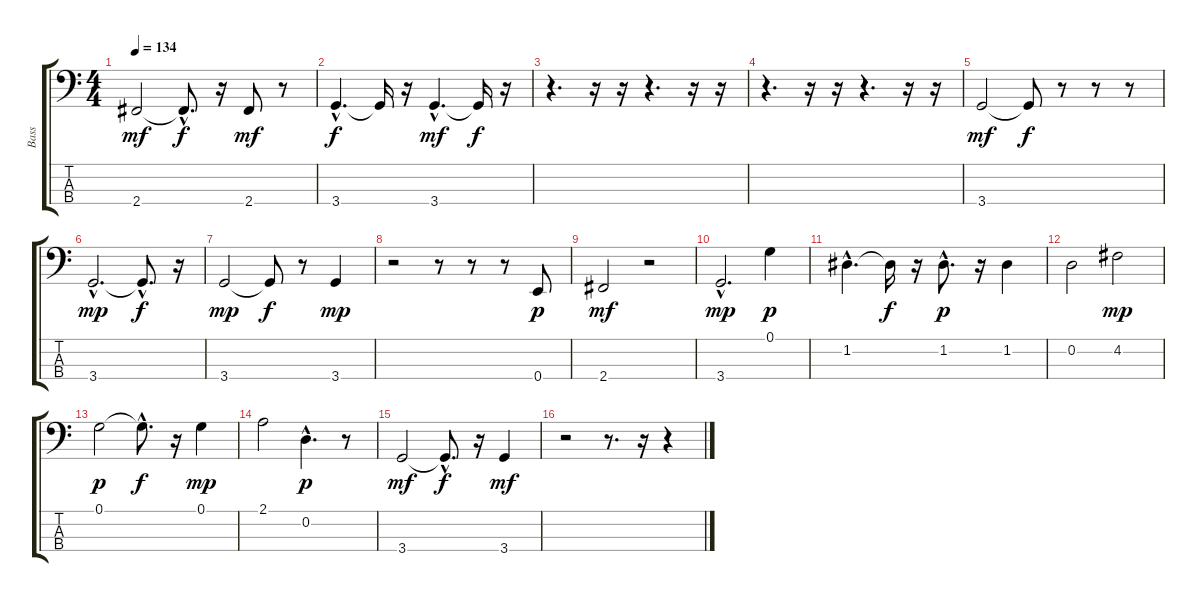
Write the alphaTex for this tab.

\track ("Bass" "Bass") {instrument acousticbass}
\staff {score tabs}
\tuning (G2 D2 A1 E1) {hide}
\ts (4 4)
\tempo 134
\clef f4
\ks c
2.4.2{dy mf} 2.4{hac t}.8{d dy f} r.16 2.4.8{dy mf} r.8 |
3.4{hac}.4{d dy f} 3.4{t}.16 r.16 3.4{hac}.4{d dy mf} 3.4{t}.16{dy f} r.16 |
r.4{d} r.16 r.16 r.4{d} r.16 r.16 |
r.4{d} r.16 r.16 r.4{d} r.16 r.16 |
3.4.2{dy mf} 3.4{t}.8{dy f} r.8 r.8 r.8 |
3.4{hac}.2{d dy mp} 3.4{hac t}.8{d dy f} r.16 |
3.4.2{dy mp} 3.4{t}.8{dy f} r.8 3.4.4{dy mp} |
r.2 r.8 r.8 r.8 0.4.8{dy p} |
2.4.2{dy mf} r.2 |
3.4{hac}.2{d dy mp} 0.1.4{dy p} |
1.2{hac}.4{d} 1.2{t}.16{dy f} r.16 1.2{hac}.8{d dy p} r.16 1.2.4 |
0.2.2 4.2.2{dy mp} |
0.1.2{dy p} 0.1{hac t}.8{d dy f} r.16 0.1.4{dy mp} |
2.1.2 0.2{hac}.4{d dy p} r.8 |
3.4.2{dy mf} 3.4{hac t}.8{d dy f} r.16 3.4.4{dy mf} |
r.2 r.8{d} r.16 r.4
